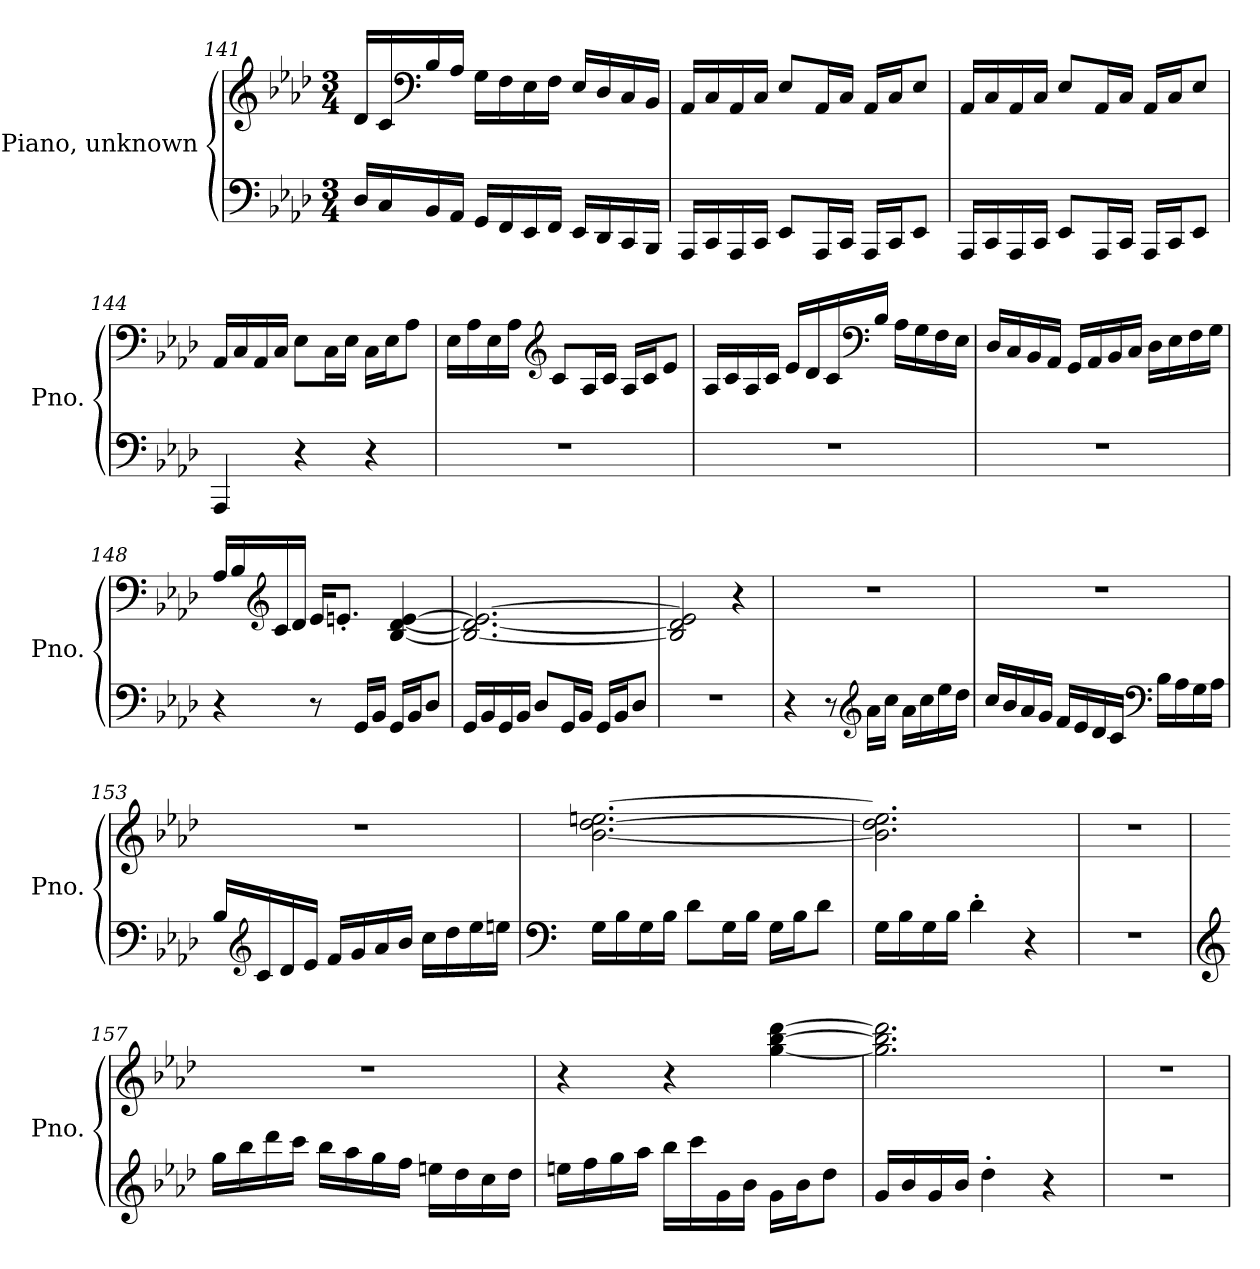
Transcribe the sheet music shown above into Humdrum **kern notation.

**kern	**kern
*part1	*part1
*staff2	*staff1
*I"Piano, unknown	*
*I'Pno.	*
!!LO:LB:g=z
*clefF4	*clefG2
*k[b-e-a-d-]	*k[b-e-a-d-]
*M3/4	*M3/4
=141	=141
16D-/LL	16d-/LL
16C/	16c/
*	*clefF4
16BB-/	16B-/
16AA-/JJ	16A-/JJ
16GG/LL	16G\LL
16FF/	16F\
16EE-/	16E-\
16FF/JJ	16F\JJ
16EE-/LL	16E-/LL
16DD-/	16D-/
16CC/	16C/
16BBB-/JJ	16BB-/JJ
=142	=142
16AAA-/LL	16AA-/LL
16CC/	16C/
16AAA-/	16AA-/
16CC/JJ	16C/JJ
8EE-/L	8E-/L
16AAA-/L	16AA-/L
16CC/JJ	16C/JJ
16AAA-/LL	16AA-/LL
16CC/J	16C/J
8EE-/J	8E-/J
=143	=143
16AAA-/LL	16AA-/LL
16CC/	16C/
16AAA-/	16AA-/
16CC/JJ	16C/JJ
8EE-/L	8E-/L
16AAA-/L	16AA-/L
16CC/JJ	16C/JJ
16AAA-/LL	16AA-/LL
16CC/J	16C/J
8EE-/J	8E-/J
!!LO:LB:g=z
=144	=144
4AAA-/	16AA-/LL
.	16C/
.	16AA-/
.	16C/JJ
4r	8E-\L
.	16C\L
.	16E-\JJ
4r	16C\LL
.	16E-\J
.	8A-\J
=145	=145
2.r	16E-\LL
.	16A-\
.	16E-\
.	16A-\JJ
*	*clefG2
.	8c/L
.	16A-/L
.	16c/JJ
.	16A-/LL
.	16c/J
.	8e-/J
=146	=146
2.r	16A-/LL
.	16c/
.	16A-/
.	16c/JJ
.	16e-/LL
.	16d-/
.	16c/
*	*clefF4
.	16B-/JJ
.	16A-\LL
.	16G\
.	16F\
.	16E-\JJ
!!LO:LB:g=z
=147	=147
2.r	16D-/LL
.	16C/
.	16BB-/
.	16AA-/JJ
.	16GG/LL
.	16AA-/
.	16BB-/
.	16C/JJ
.	16D-\LL
.	16E-\
.	16F\
.	16G\JJ
=148	=148
4r	16A-/LL
.	16B-/
*	*clefG2
.	16c/
.	16d-/JJ
8r	16e-/KL
.	8.en'/J
16GG/LL	.
16BB-/JJ	.
16GG/LL	[4B-/ [4d-/ [4e/
16BB-/J	.
8D-/J	.
=149	=149
16GG/LL	2.B-/_ 2.d-/_ 2.e/_
16BB-/	.
16GG/	.
16BB-/JJ	.
8D-/L	.
16GG/L	.
16BB-/JJ	.
16GG/LL	.
16BB-/J	.
8D-/J	.
=150	=150
2.r	2B-/] 2d-/] 2e/]
.	4r
!!LO:LB:g=z
=151	=151
4r	2.r
8r	.
*clefG2	*
16a-\LL	.
16cc\JJ	.
16a-\LL	.
16cc\	.
16ee-\	.
16dd-\JJ	.
=152	=152
16cc/LL	2.r
16b-/	.
16a-/	.
16g/JJ	.
16f/LL	.
16e-/	.
16d-/	.
16c/JJ	.
*clefF4	*
16B-\LL	.
16A-\	.
16G\	.
16A-\JJ	.
=153	=153
16B-/LL	2.r
*clefG2	*
16c/	.
16d-/	.
16e-/JJ	.
16f/LL	.
16g/	.
16a-/	.
16b-/JJ	.
16cc\LL	.
16dd-\	.
16ee-\	.
16een\JJ	.
!!LO:LB:g=z
=154	=154
*clefF4	*
16G\LL	[2.b-\ [2.dd-\ [2.een\
16B-\	.
16G\	.
16B-\JJ	.
8d-\L	.
16G\L	.
16B-\JJ	.
16G\LL	.
16B-\J	.
8d-\J	.
=155	=155
16G\LL	2.b-\] 2.dd-\] 2.ee\]
16B-\	.
16G\	.
16B-\JJ	.
4d-'\	.
4r	.
=156	=156
2.r	2.r
=157	=157
*clefG2	*
16gg\LL	2.r
16bb-\	.
16ddd-\	.
16ccc\JJ	.
16bb-\LL	.
16aa-\	.
16gg\	.
16ff\JJ	.
16een\LL	.
16dd-\	.
16cc\	.
16dd-\JJ	.
!!LO:PB:g=z
=158	=158
16een\LL	4r
16ff\	.
16gg\	.
16aa-\JJ	.
16bb-\LL	4r
16ccc\	.
16g\	.
16b-\JJ	.
16g\LL	[4gg\ [4bb-\ [4ddd-\
16b-\J	.
8dd-\J	.
=159	=159
16g/LL	2.gg\] 2.bb-\] 2.ddd-\]
16b-/	.
16g/	.
16b-/JJ	.
4dd-'\	.
4r	.
=160	=160
2.r	2.r
=	=
*-	*-
